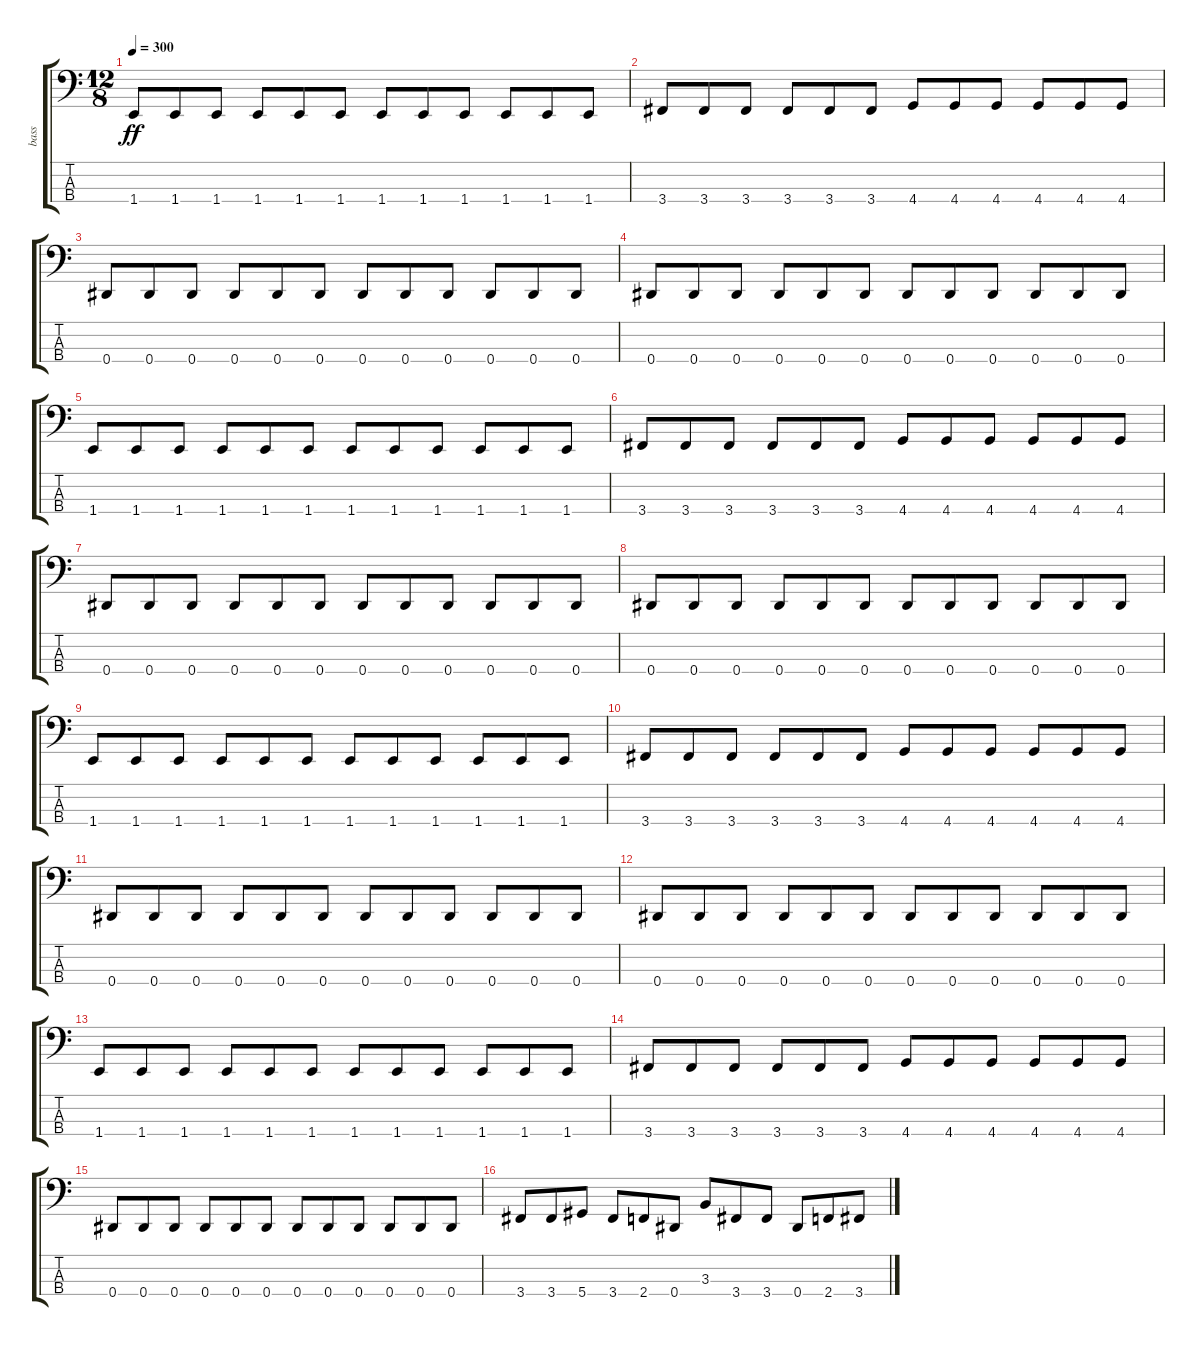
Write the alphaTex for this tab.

\track ("bass" "bass") {instrument electricbassfinger}
\staff {score tabs}
\tuning (Gb2 Db2 Ab1 Eb1) {hide}
\ts (12 8)
\tempo 300
\clef f4
\ks c
1.4.8{dy ff} 1.4.8 1.4.8 1.4.8 1.4.8 1.4.8 1.4.8 1.4.8 1.4.8 1.4.8 1.4.8 1.4.8 |
3.4.8 3.4.8 3.4.8 3.4.8 3.4.8 3.4.8 4.4.8 4.4.8 4.4.8 4.4.8 4.4.8 4.4.8 |
0.4.8 0.4.8 0.4.8 0.4.8 0.4.8 0.4.8 0.4.8 0.4.8 0.4.8 0.4.8 0.4.8 0.4.8 |
0.4.8 0.4.8 0.4.8 0.4.8 0.4.8 0.4.8 0.4.8 0.4.8 0.4.8 0.4.8 0.4.8 0.4.8 |
1.4.8 1.4.8 1.4.8 1.4.8 1.4.8 1.4.8 1.4.8 1.4.8 1.4.8 1.4.8 1.4.8 1.4.8 |
3.4.8 3.4.8 3.4.8 3.4.8 3.4.8 3.4.8 4.4.8 4.4.8 4.4.8 4.4.8 4.4.8 4.4.8 |
0.4.8 0.4.8 0.4.8 0.4.8 0.4.8 0.4.8 0.4.8 0.4.8 0.4.8 0.4.8 0.4.8 0.4.8 |
0.4.8 0.4.8 0.4.8 0.4.8 0.4.8 0.4.8 0.4.8 0.4.8 0.4.8 0.4.8 0.4.8 0.4.8 |
1.4.8 1.4.8 1.4.8 1.4.8 1.4.8 1.4.8 1.4.8 1.4.8 1.4.8 1.4.8 1.4.8 1.4.8 |
3.4.8 3.4.8 3.4.8 3.4.8 3.4.8 3.4.8 4.4.8 4.4.8 4.4.8 4.4.8 4.4.8 4.4.8 |
0.4.8 0.4.8 0.4.8 0.4.8 0.4.8 0.4.8 0.4.8 0.4.8 0.4.8 0.4.8 0.4.8 0.4.8 |
0.4.8 0.4.8 0.4.8 0.4.8 0.4.8 0.4.8 0.4.8 0.4.8 0.4.8 0.4.8 0.4.8 0.4.8 |
1.4.8 1.4.8 1.4.8 1.4.8 1.4.8 1.4.8 1.4.8 1.4.8 1.4.8 1.4.8 1.4.8 1.4.8 |
3.4.8 3.4.8 3.4.8 3.4.8 3.4.8 3.4.8 4.4.8 4.4.8 4.4.8 4.4.8 4.4.8 4.4.8 |
0.4.8 0.4.8 0.4.8 0.4.8 0.4.8 0.4.8 0.4.8 0.4.8 0.4.8 0.4.8 0.4.8 0.4.8 |
3.4.8 3.4.8 5.4.8 3.4.8 2.4.8 0.4.8 3.3.8 3.4.8 3.4.8 0.4.8 2.4.8 3.4.8
